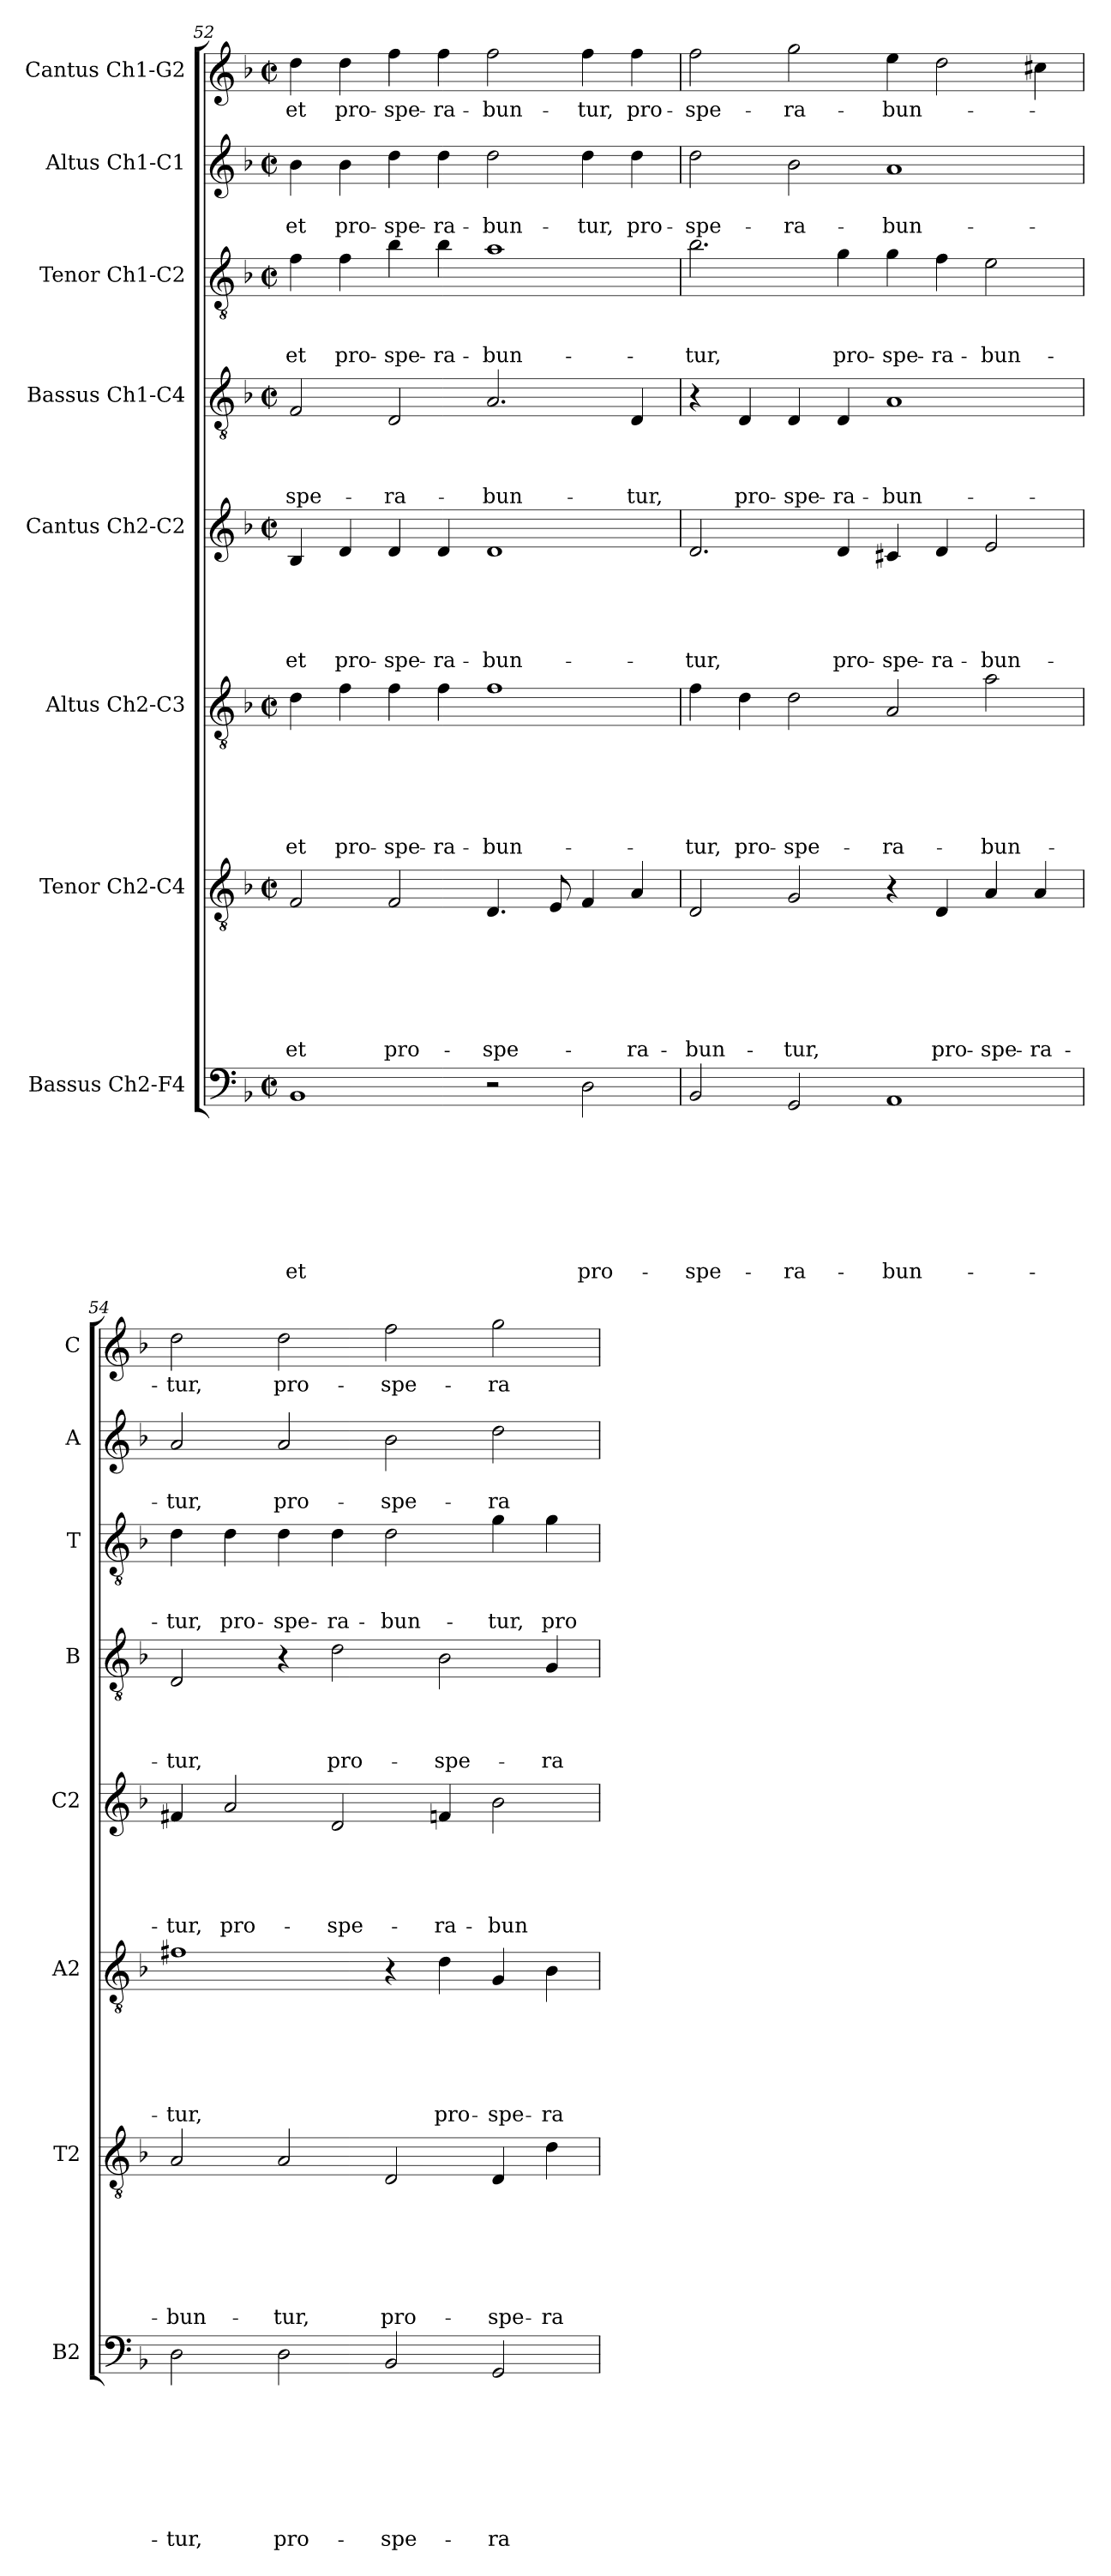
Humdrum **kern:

**kern	**text	**text	**text	**text	**text	**text	**text	**text	**kern	**text	**text	**text	**text	**text	**text	**text	**kern	**text	**text	**text	**text	**text	**text	**kern	**text	**text	**text	**text	**text	**kern	**text	**text	**text	**text	**kern	**text	**text	**text	**kern	**text	**text	**kern	**text
*part8	*part8	*part8	*part8	*part8	*part8	*part8	*part8	*part8	*part7	*part7	*part7	*part7	*part7	*part7	*part7	*part7	*part6	*part6	*part6	*part6	*part6	*part6	*part6	*part5	*part5	*part5	*part5	*part5	*part5	*part4	*part4	*part4	*part4	*part4	*part3	*part3	*part3	*part3	*part2	*part2	*part2	*part1	*part1
*staff8	*staff8	*staff8	*staff8	*staff8	*staff8	*staff8	*staff8	*staff8	*staff7	*staff7	*staff7	*staff7	*staff7	*staff7	*staff7	*staff7	*staff6	*staff6	*staff6	*staff6	*staff6	*staff6	*staff6	*staff5	*staff5	*staff5	*staff5	*staff5	*staff5	*staff4	*staff4	*staff4	*staff4	*staff4	*staff3	*staff3	*staff3	*staff3	*staff2	*staff2	*staff2	*staff1	*staff1
*I"Bassus Ch2-F4	*	*	*	*	*	*	*	*	*I"Tenor Ch2-C4	*	*	*	*	*	*	*	*I"Altus Ch2-C3	*	*	*	*	*	*	*I"Cantus Ch2-C2	*	*	*	*	*	*I"Bassus Ch1-C4	*	*	*	*	*I"Tenor Ch1-C2	*	*	*	*I"Altus Ch1-C1	*	*	*I"Cantus Ch1-G2	*
*I'B2	*	*	*	*	*	*	*	*	*I'T2	*	*	*	*	*	*	*	*I'A2	*	*	*	*	*	*	*I'C2	*	*	*	*	*	*I'B	*	*	*	*	*I'T	*	*	*	*I'A	*	*	*I'C	*
*clefF4	*	*	*	*	*	*	*	*	*clefGv2	*	*	*	*	*	*	*	*clefGv2	*	*	*	*	*	*	*clefG2	*	*	*	*	*	*clefGv2	*	*	*	*	*clefGv2	*	*	*	*clefG2	*	*	*clefG2	*
*k[b-]	*	*	*	*	*	*	*	*	*k[b-]	*	*	*	*	*	*	*	*k[b-]	*	*	*	*	*	*	*k[b-]	*	*	*	*	*	*k[b-]	*	*	*	*	*k[b-]	*	*	*	*k[b-]	*	*	*k[b-]	*
*F:	*	*	*	*	*	*	*	*	*F:	*	*	*	*	*	*	*	*F:	*	*	*	*	*	*	*F:	*	*	*	*	*	*F:	*	*	*	*	*F:	*	*	*	*F:	*	*	*F:	*
*M2/2	*	*	*	*	*	*	*	*	*M2/2	*	*	*	*	*	*	*	*M2/2	*	*	*	*	*	*	*M2/2	*	*	*	*	*	*M2/2	*	*	*	*	*M2/2	*	*	*	*M2/2	*	*	*M2/2	*
*met(c|)	*	*	*	*	*	*	*	*	*met(c|)	*	*	*	*	*	*	*	*met(c|)	*	*	*	*	*	*	*met(c|)	*	*	*	*	*	*met(c|)	*	*	*	*	*met(c|)	*	*	*	*met(c|)	*	*	*met(c|)	*
=52	=52	=52	=52	=52	=52	=52	=52	=52	=52	=52	=52	=52	=52	=52	=52	=52	=52	=52	=52	=52	=52	=52	=52	=52	=52	=52	=52	=52	=52	=52	=52	=52	=52	=52	=52	=52	=52	=52	=52	=52	=52	=52	=52
!	!	!	!	!	!	!	!	!LO:LY:b	!	!	!	!	!	!	!	!LO:LY:b	!	!	!	!	!	!	!LO:LY:b	!	!	!	!	!	!LO:LY:b	!	!	!	!	!LO:LY:b	!	!	!	!LO:LY:b	!	!	!LO:LY:b	!	!LO:LY:b
1BB-	.	.	.	.	.	.	.	-et	2F/	.	.	.	.	.	.	-et	4d\	.	.	.	.	.	-et	4B-/	.	.	.	.	-et	2F/	.	.	.	-spe-	4f\	.	.	-et	4b-\	.	-et	4dd\	-et
!	!	!	!	!	!	!	!	!	!	!	!	!	!	!	!	!	!	!	!	!	!	!	!LO:LY:b	!	!	!	!	!	!LO:LY:b	!	!	!	!	!	!	!	!	!LO:LY:b	!	!	!LO:LY:b	!	!LO:LY:b
.	.	.	.	.	.	.	.	.	.	.	.	.	.	.	.	.	4f\	.	.	.	.	.	pro-	4d/	.	.	.	.	pro-	.	.	.	.	.	4f\	.	.	pro-	4b-\	.	pro-	4dd\	pro-
!	!	!	!	!	!	!	!	!	!	!	!	!	!	!	!	!LO:LY:b	!	!	!	!	!	!	!LO:LY:b	!	!	!	!	!	!LO:LY:b	!	!	!	!	!LO:LY:b	!	!	!	!LO:LY:b	!	!	!LO:LY:b	!	!LO:LY:b
.	.	.	.	.	.	.	.	.	2F/	.	.	.	.	.	.	pro-	4f\	.	.	.	.	.	-spe-	4d/	.	.	.	.	-spe-	2D/	.	.	.	-ra-	4b-\	.	.	-spe-	4dd\	.	-spe-	4ff\	-spe-
!	!	!	!	!	!	!	!	!	!	!	!	!	!	!	!	!	!	!	!	!	!	!	!LO:LY:b	!	!	!	!	!	!LO:LY:b	!	!	!	!	!	!	!	!	!LO:LY:b	!	!	!LO:LY:b	!	!LO:LY:b
.	.	.	.	.	.	.	.	.	.	.	.	.	.	.	.	.	4f\	.	.	.	.	.	-ra-	4d/	.	.	.	.	-ra-	.	.	.	.	.	4b-\	.	.	-ra-	4dd\	.	-ra-	4ff\	-ra-
!	!	!	!	!	!	!	!	!	!	!	!	!	!	!	!	!LO:LY:b	!	!	!	!	!	!	!LO:LY:b	!	!	!	!	!	!LO:LY:b	!	!	!	!	!LO:LY:b	!	!	!	!LO:LY:b	!	!	!LO:LY:b	!	!LO:LY:b
2r	.	.	.	.	.	.	.	.	4.D/	.	.	.	.	.	.	-spe-	1f	.	.	.	.	.	-bun-	1d	.	.	.	.	-bun-	2.A/	.	.	.	-bun-	1a	.	.	-bun-	2dd\	.	-bun-	2ff\	-bun-
.	.	.	.	.	.	.	.	.	8E/	.	.	.	.	.	.	.	.	.	.	.	.	.	.	.	.	.	.	.	.	.	.	.	.	.	.	.	.	.	.	.	.	.	.
!	!	!	!	!	!	!	!	!LO:LY:b	!	!	!	!	!	!	!	!	!	!	!	!	!	!	!	!	!	!	!	!	!	!	!	!	!	!	!	!	!	!	!	!	!LO:LY:b	!	!LO:LY:b
2D\	.	.	.	.	.	.	.	pro-	4F/	.	.	.	.	.	.	.	.	.	.	.	.	.	.	.	.	.	.	.	.	.	.	.	.	.	.	.	.	.	4dd\	.	-tur,	4ff\	-tur,
!	!	!	!	!	!	!	!	!	!	!	!	!	!	!	!	!LO:LY:b	!	!	!	!	!	!	!	!	!	!	!	!	!	!	!	!	!	!LO:LY:b	!	!	!	!	!	!	!LO:LY:b	!	!LO:LY:b
.	.	.	.	.	.	.	.	.	4A/	.	.	.	.	.	.	-ra-	.	.	.	.	.	.	.	.	.	.	.	.	.	4D/	.	.	.	-tur,	.	.	.	.	4dd\	.	pro-	4ff\	pro-
!!LO:LB:g=z
=53	=53	=53	=53	=53	=53	=53	=53	=53	=53	=53	=53	=53	=53	=53	=53	=53	=53	=53	=53	=53	=53	=53	=53	=53	=53	=53	=53	=53	=53	=53	=53	=53	=53	=53	=53	=53	=53	=53	=53	=53	=53	=53	=53
!	!	!	!	!	!	!	!	!LO:LY:b	!	!	!	!	!	!	!	!LO:LY:b	!	!	!	!	!	!	!LO:LY:b	!	!	!	!	!	!LO:LY:b	!	!	!	!	!	!	!	!	!LO:LY:b	!	!	!LO:LY:b	!	!LO:LY:b
2BB-/	.	.	.	.	.	.	.	-spe-	2D/	.	.	.	.	.	.	-bun-	4f\	.	.	.	.	.	-tur,	2.d/	.	.	.	.	-tur,	4r	.	.	.	.	2.b-\	.	.	-tur,	2dd\	.	-spe-	2ff\	-spe-
!	!	!	!	!	!	!	!	!	!	!	!	!	!	!	!	!	!	!	!	!	!	!	!LO:LY:b	!	!	!	!	!	!	!	!	!	!	!LO:LY:b	!	!	!	!	!	!	!	!	!
.	.	.	.	.	.	.	.	.	.	.	.	.	.	.	.	.	4d\	.	.	.	.	.	pro-	.	.	.	.	.	.	4D/	.	.	.	pro-	.	.	.	.	.	.	.	.	.
!	!	!	!	!	!	!	!	!LO:LY:b	!	!	!	!	!	!	!	!LO:LY:b	!	!	!	!	!	!	!LO:LY:b	!	!	!	!	!	!	!	!	!	!	!LO:LY:b	!	!	!	!	!	!	!LO:LY:b	!	!LO:LY:b
2GG/	.	.	.	.	.	.	.	-ra-	2G/	.	.	.	.	.	.	-tur,	2d\	.	.	.	.	.	-spe-	.	.	.	.	.	.	4D/	.	.	.	-spe-	.	.	.	.	2b-\	.	-ra-	2gg\	-ra-
!	!	!	!	!	!	!	!	!	!	!	!	!	!	!	!	!	!	!	!	!	!	!	!	!	!	!	!	!	!LO:LY:b	!	!	!	!	!LO:LY:b	!	!	!	!LO:LY:b	!	!	!	!	!
.	.	.	.	.	.	.	.	.	.	.	.	.	.	.	.	.	.	.	.	.	.	.	.	4d/	.	.	.	.	pro-	4D/	.	.	.	-ra-	4g\	.	.	pro-	.	.	.	.	.
!	!	!	!	!	!	!	!	!LO:LY:b	!	!	!	!	!	!	!	!	!	!	!	!	!	!	!LO:LY:b	!	!	!	!	!	!LO:LY:b	!	!	!	!	!LO:LY:b	!	!	!	!LO:LY:b	!	!	!LO:LY:b	!	!LO:LY:b
1AA	.	.	.	.	.	.	.	-bun-	4r	.	.	.	.	.	.	.	2A/	.	.	.	.	.	-ra-	4c#X/	.	.	.	.	-spe-	1A	.	.	.	-bun-	4g\	.	.	-spe-	1a	.	-bun-	4ee\	-bun-
!	!	!	!	!	!	!	!	!	!	!	!	!	!	!	!	!LO:LY:b	!	!	!	!	!	!	!	!	!	!	!	!	!LO:LY:b	!	!	!	!	!	!	!	!	!LO:LY:b	!	!	!	!	!
.	.	.	.	.	.	.	.	.	4D/	.	.	.	.	.	.	pro-	.	.	.	.	.	.	.	4d/	.	.	.	.	-ra-	.	.	.	.	.	4f\	.	.	-ra-	.	.	.	2dd\	.
!	!	!	!	!	!	!	!	!	!	!	!	!	!	!	!	!LO:LY:b	!	!	!	!	!	!	!LO:LY:b	!	!	!	!	!	!LO:LY:b	!	!	!	!	!	!	!	!	!LO:LY:b	!	!	!	!	!
.	.	.	.	.	.	.	.	.	4A/	.	.	.	.	.	.	-spe-	2a\	.	.	.	.	.	-bun-	2e/	.	.	.	.	-bun-	.	.	.	.	.	2e\	.	.	-bun-	.	.	.	.	.
!	!	!	!	!	!	!	!	!	!	!	!	!	!	!	!	!LO:LY:b	!	!	!	!	!	!	!	!	!	!	!	!	!	!	!	!	!	!	!	!	!	!	!	!	!	!	!
.	.	.	.	.	.	.	.	.	4A/	.	.	.	.	.	.	-ra-	.	.	.	.	.	.	.	.	.	.	.	.	.	.	.	.	.	.	.	.	.	.	.	.	.	4cc#X\	.
=54	=54	=54	=54	=54	=54	=54	=54	=54	=54	=54	=54	=54	=54	=54	=54	=54	=54	=54	=54	=54	=54	=54	=54	=54	=54	=54	=54	=54	=54	=54	=54	=54	=54	=54	=54	=54	=54	=54	=54	=54	=54	=54	=54
!	!	!	!	!	!	!	!	!LO:LY:b	!	!	!	!	!	!	!	!LO:LY:b	!	!	!	!	!	!	!LO:LY:b	!	!	!	!	!	!LO:LY:b	!	!	!	!	!LO:LY:b	!	!	!	!LO:LY:b	!	!	!LO:LY:b	!	!LO:LY:b
2D\	.	.	.	.	.	.	.	-tur,	2A/	.	.	.	.	.	.	-bun-	1f#X	.	.	.	.	.	-tur,	4f#X/	.	.	.	.	-tur,	2D/	.	.	.	-tur,	4d\	.	.	-tur,	2a/	.	-tur,	2dd\	-tur,
!	!	!	!	!	!	!	!	!	!	!	!	!	!	!	!	!	!	!	!	!	!	!	!	!	!	!	!	!	!LO:LY:b	!	!	!	!	!	!	!	!	!LO:LY:b	!	!	!	!	!
.	.	.	.	.	.	.	.	.	.	.	.	.	.	.	.	.	.	.	.	.	.	.	.	2a/	.	.	.	.	pro-	.	.	.	.	.	4d\	.	.	pro-	.	.	.	.	.
!	!	!	!	!	!	!	!	!LO:LY:b	!	!	!	!	!	!	!	!LO:LY:b	!	!	!	!	!	!	!	!	!	!	!	!	!	!	!	!	!	!	!	!	!	!LO:LY:b	!	!	!LO:LY:b	!	!LO:LY:b
2D\	.	.	.	.	.	.	.	pro-	2A/	.	.	.	.	.	.	-tur,	.	.	.	.	.	.	.	.	.	.	.	.	.	4r	.	.	.	.	4d\	.	.	-spe-	2a/	.	pro-	2dd\	pro-
!	!	!	!	!	!	!	!	!	!	!	!	!	!	!	!	!	!	!	!	!	!	!	!	!	!	!	!	!	!LO:LY:b	!	!	!	!	!LO:LY:b	!	!	!	!LO:LY:b	!	!	!	!	!
.	.	.	.	.	.	.	.	.	.	.	.	.	.	.	.	.	.	.	.	.	.	.	.	2d/	.	.	.	.	-spe-	2d\	.	.	.	pro-	4d\	.	.	-ra-	.	.	.	.	.
!	!	!	!	!	!	!	!	!LO:LY:b	!	!	!	!	!	!	!	!LO:LY:b	!	!	!	!	!	!	!	!	!	!	!	!	!	!	!	!	!	!	!	!	!	!LO:LY:b	!	!	!LO:LY:b	!	!LO:LY:b
2BB-/	.	.	.	.	.	.	.	-spe-	2D/	.	.	.	.	.	.	pro-	4r	.	.	.	.	.	.	.	.	.	.	.	.	.	.	.	.	.	2d\	.	.	-bun-	2b-\	.	-spe-	2ff\	-spe-
!	!	!	!	!	!	!	!	!	!	!	!	!	!	!	!	!	!	!	!	!	!	!	!LO:LY:b	!	!	!	!	!	!LO:LY:b	!	!	!	!	!LO:LY:b	!	!	!	!	!	!	!	!	!
.	.	.	.	.	.	.	.	.	.	.	.	.	.	.	.	.	4d\	.	.	.	.	.	pro-	4fn/	.	.	.	.	-ra-	2B-\	.	.	.	-spe-	.	.	.	.	.	.	.	.	.
!	!	!	!	!	!	!	!	!LO:LY:b	!	!	!	!	!	!	!	!LO:LY:b	!	!	!	!	!	!	!LO:LY:b	!	!	!	!	!	!LO:LY:b	!	!	!	!	!	!	!	!	!LO:LY:b	!	!	!LO:LY:b	!	!LO:LY:b
2GG/	.	.	.	.	.	.	.	-ra-	4D/	.	.	.	.	.	.	-spe-	4G/	.	.	.	.	.	-spe-	2b-\	.	.	.	.	-bun-	.	.	.	.	.	4g\	.	.	-tur,	2dd\	.	-ra-	2gg\	-ra-
!	!	!	!	!	!	!	!	!	!	!	!	!	!	!	!	!LO:LY:b	!	!	!	!	!	!	!LO:LY:b	!	!	!	!	!	!	!	!	!	!	!LO:LY:b	!	!	!	!LO:LY:b	!	!	!	!	!
.	.	.	.	.	.	.	.	.	4d\	.	.	.	.	.	.	-ra-	4B-\	.	.	.	.	.	-ra-	.	.	.	.	.	.	4G/	.	.	.	-ra-	4g\	.	.	pro-	.	.	.	.	.
=	=	=	=	=	=	=	=	=	=	=	=	=	=	=	=	=	=	=	=	=	=	=	=	=	=	=	=	=	=	=	=	=	=	=	=	=	=	=	=	=	=	=	=
*-	*-	*-	*-	*-	*-	*-	*-	*-	*-	*-	*-	*-	*-	*-	*-	*-	*-	*-	*-	*-	*-	*-	*-	*-	*-	*-	*-	*-	*-	*-	*-	*-	*-	*-	*-	*-	*-	*-	*-	*-	*-	*-	*-
